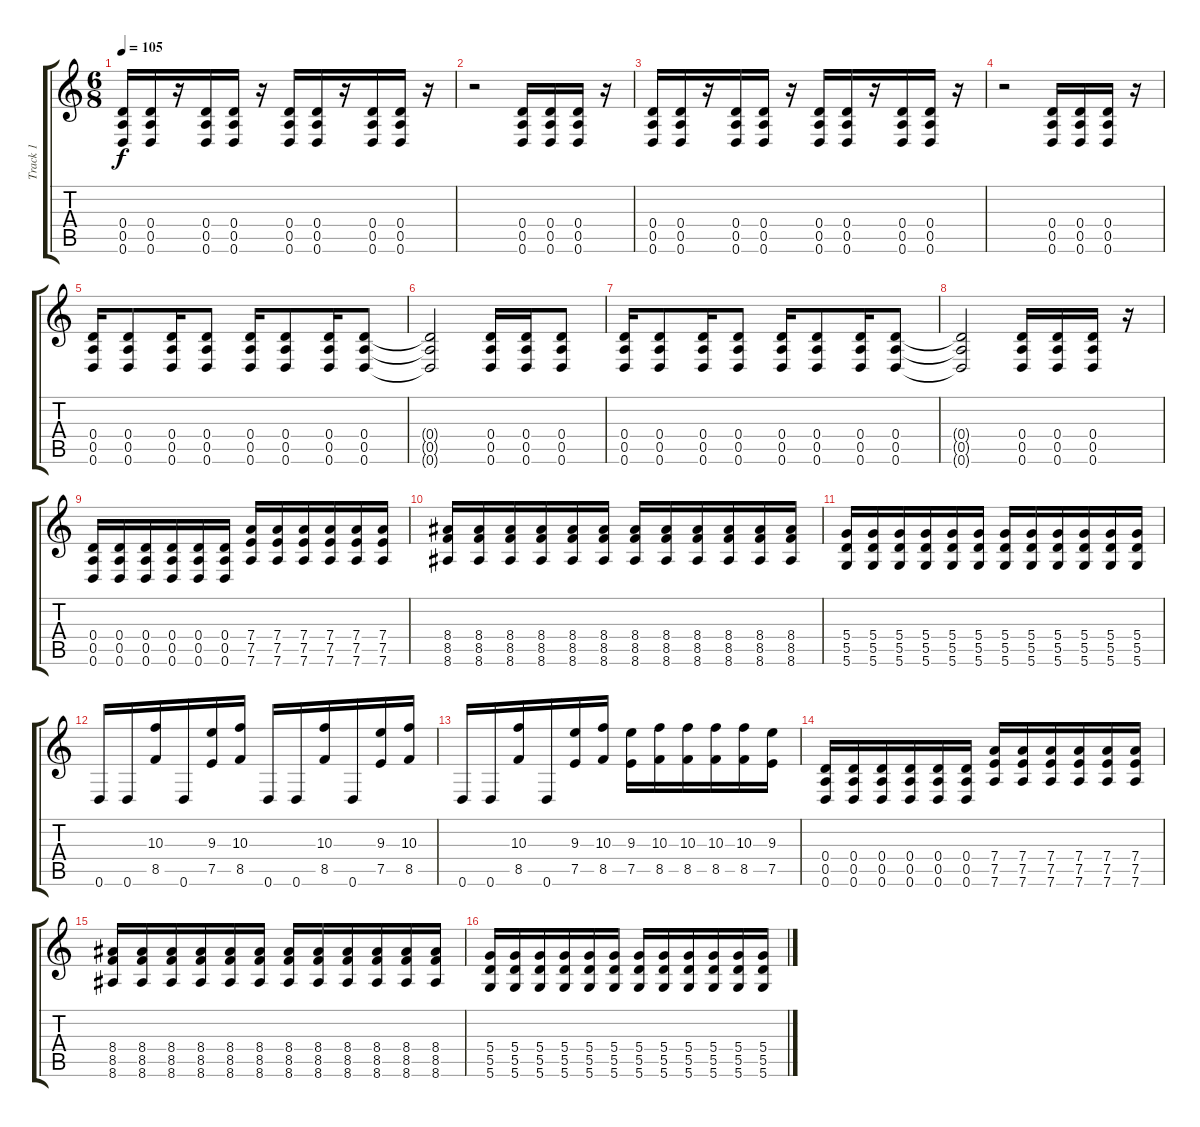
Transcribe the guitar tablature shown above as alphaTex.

\track ("Track 1" "Track 1") {instrument distortionguitar}
\staff {score tabs}
\tuning (E4 B3 G3 D3 A2 D2) {hide}
\ts (6 8)
\tempo 105
\clef g2
\ks c
(0.4 0.5 0.6).16{dy f} (0.4 0.5 0.6).16 r.16 (0.4 0.5 0.6).16 (0.4 0.5 0.6).16 r.16 (0.4 0.5 0.6).16 (0.4 0.5 0.6).16 r.16 (0.4 0.5 0.6).16 (0.4 0.5 0.6).16 r.16 |
r.2 (0.4 0.5 0.6).16 (0.4 0.5 0.6).16 (0.4 0.5 0.6).16 r.16 |
(0.4 0.5 0.6).16 (0.4 0.5 0.6).16 r.16 (0.4 0.5 0.6).16 (0.4 0.5 0.6).16 r.16 (0.4 0.5 0.6).16 (0.4 0.5 0.6).16 r.16 (0.4 0.5 0.6).16 (0.4 0.5 0.6).16 r.16 |
r.2 (0.4 0.5 0.6).16 (0.4 0.5 0.6).16 (0.4 0.5 0.6).16 r.16 |
(0.4 0.5 0.6).16 (0.4 0.5 0.6).8 (0.4 0.5 0.6).16 (0.4 0.5 0.6).8 (0.4 0.5 0.6).16 (0.4 0.5 0.6).8 (0.4 0.5 0.6).16 (0.4 0.5 0.6).8 |
(0.4{t} 0.5{t} 0.6{t}).2 (0.4 0.5 0.6).16 (0.4 0.5 0.6).16 (0.4 0.5 0.6).8 |
(0.4 0.5 0.6).16 (0.4 0.5 0.6).8 (0.4 0.5 0.6).16 (0.4 0.5 0.6).8 (0.4 0.5 0.6).16 (0.4 0.5 0.6).8 (0.4 0.5 0.6).16 (0.4 0.5 0.6).8 |
(0.4{t} 0.5{t} 0.6{t}).2 (0.4 0.5 0.6).16 (0.4 0.5 0.6).16 (0.4 0.5 0.6).16 r.16 |
(0.4 0.5 0.6).16 (0.4 0.5 0.6).16 (0.4 0.5 0.6).16 (0.4 0.5 0.6).16 (0.4 0.5 0.6).16 (0.4 0.5 0.6).16 (7.4 7.5 7.6).16 (7.4 7.5 7.6).16 (7.4 7.5 7.6).16 (7.4 7.5 7.6).16 (7.4 7.5 7.6).16 (7.4 7.5 7.6).16 |
(8.4 8.5 8.6).16 (8.4 8.5 8.6).16 (8.4 8.5 8.6).16 (8.4 8.5 8.6).16 (8.4 8.5 8.6).16 (8.4 8.5 8.6).16 (8.4 8.5 8.6).16 (8.4 8.5 8.6).16 (8.4 8.5 8.6).16 (8.4 8.5 8.6).16 (8.4 8.5 8.6).16 (8.4 8.5 8.6).16 |
(5.4 5.5 5.6).16 (5.4 5.5 5.6).16 (5.4 5.5 5.6).16 (5.4 5.5 5.6).16 (5.4 5.5 5.6).16 (5.4 5.5 5.6).16 (5.4 5.5 5.6).16 (5.4 5.5 5.6).16 (5.4 5.5 5.6).16 (5.4 5.5 5.6).16 (5.4 5.5 5.6).16 (5.4 5.5 5.6).16 |
0.6.16 0.6.16 (10.3 8.5).16 0.6.16 (9.3 7.5).16 (10.3 8.5).16 0.6.16 0.6.16 (10.3 8.5).16 0.6.16 (9.3 7.5).16 (10.3 8.5).16 |
0.6.16 0.6.16 (10.3 8.5).16 0.6.16 (9.3 7.5).16 (10.3 8.5).16 (9.3 7.5).16 (10.3 8.5).16 (10.3 8.5).16 (10.3 8.5).16 (10.3 8.5).16 (9.3 7.5).16 |
(0.4 0.5 0.6).16 (0.4 0.5 0.6).16 (0.4 0.5 0.6).16 (0.4 0.5 0.6).16 (0.4 0.5 0.6).16 (0.4 0.5 0.6).16 (7.4 7.5 7.6).16 (7.4 7.5 7.6).16 (7.4 7.5 7.6).16 (7.4 7.5 7.6).16 (7.4 7.5 7.6).16 (7.4 7.5 7.6).16 |
(8.4 8.5 8.6).16 (8.4 8.5 8.6).16 (8.4 8.5 8.6).16 (8.4 8.5 8.6).16 (8.4 8.5 8.6).16 (8.4 8.5 8.6).16 (8.4 8.5 8.6).16 (8.4 8.5 8.6).16 (8.4 8.5 8.6).16 (8.4 8.5 8.6).16 (8.4 8.5 8.6).16 (8.4 8.5 8.6).16 |
(5.4 5.5 5.6).16 (5.4 5.5 5.6).16 (5.4 5.5 5.6).16 (5.4 5.5 5.6).16 (5.4 5.5 5.6).16 (5.4 5.5 5.6).16 (5.4 5.5 5.6).16 (5.4 5.5 5.6).16 (5.4 5.5 5.6).16 (5.4 5.5 5.6).16 (5.4 5.5 5.6).16 (5.4 5.5 5.6).16
